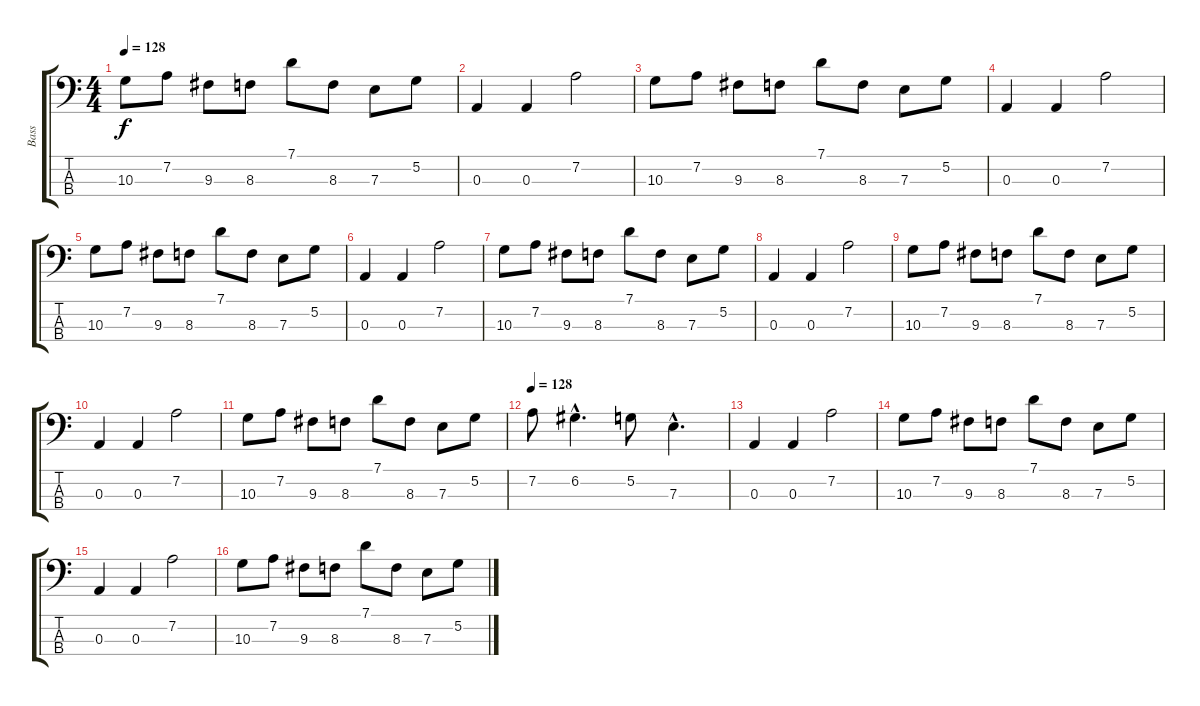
\track ("Bass" "Bass") {instrument electricbassfinger}
\staff {score tabs}
\tuning (G2 D2 A1 E1) {hide}
\ts (4 4)
\tempo 128
\clef f4
\ks c
10.3.8{dy f} 7.2.8 9.3.8 8.3.8 7.1.8 8.3.8 7.3.8 5.2.8 |
0.3.4 0.3.4 7.2.2 |
10.3.8 7.2.8 9.3.8 8.3.8 7.1.8 8.3.8 7.3.8 5.2.8 |
0.3.4 0.3.4 7.2.2 |
10.3.8 7.2.8 9.3.8 8.3.8 7.1.8 8.3.8 7.3.8 5.2.8 |
0.3.4 0.3.4 7.2.2 |
10.3.8 7.2.8 9.3.8 8.3.8 7.1.8 8.3.8 7.3.8 5.2.8 |
0.3.4 0.3.4 7.2.2 |
10.3.8 7.2.8 9.3.8 8.3.8 7.1.8 8.3.8 7.3.8 5.2.8 |
0.3.4 0.3.4 7.2.2 |
10.3.8 7.2.8 9.3.8 8.3.8 7.1.8 8.3.8 7.3.8 5.2.8 |
\tempo 128
7.2.8 6.2{hac}.4{d} 5.2.8 7.3{hac}.4{d} |
0.3.4 0.3.4 7.2.2 |
10.3.8 7.2.8 9.3.8 8.3.8 7.1.8 8.3.8 7.3.8 5.2.8 |
0.3.4 0.3.4 7.2.2 |
10.3.8 7.2.8 9.3.8 8.3.8 7.1.8 8.3.8 7.3.8 5.2.8
